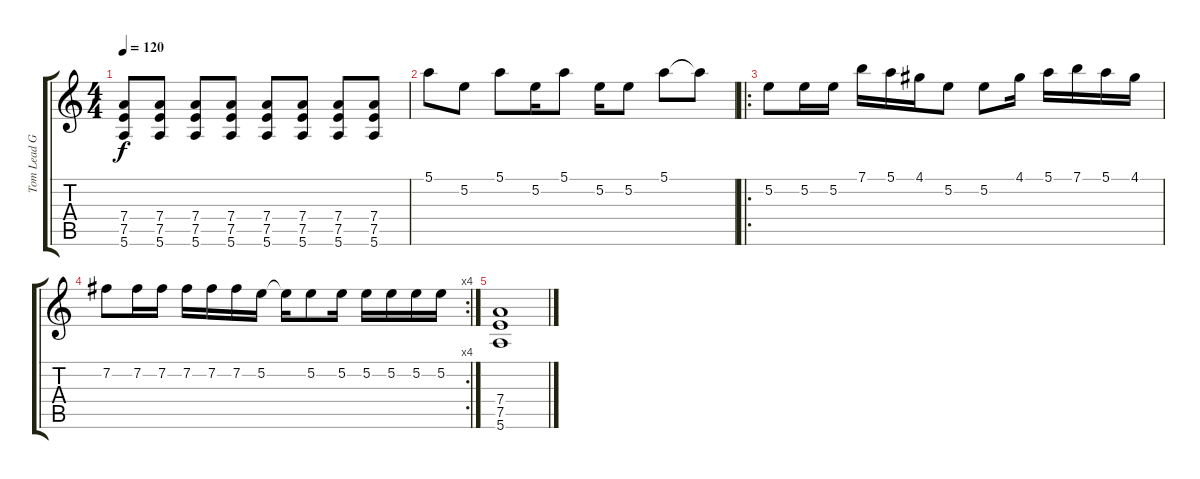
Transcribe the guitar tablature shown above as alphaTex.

\track ("Tom Lead Guitar" "Tom Lead G") {instrument distortionguitar}
\staff {score tabs}
\tuning (E4 B3 G3 D3 A2 E2) {hide}
\ts (4 4)
\tempo 120
\clef g2
\ks c
(7.4 7.5 5.6).8{dy f} (7.4 7.5 5.6).8 (7.4 7.5 5.6).8 (7.4 7.5 5.6).8 (7.4 7.5 5.6).8 (7.4 7.5 5.6).8 (7.4 7.5 5.6).8 (7.4 7.5 5.6).8 |
5.1.8 5.2.8 5.1.8 5.2.16 5.1.8 5.2.16 5.2.8 5.1.8 5.1{t}.8 |
\ro
5.2.8 5.2.16 5.2.16 7.1.16 5.1.16 4.1.16 5.2.8 5.2.8 4.1.16 5.1.16 7.1.16 5.1.16 4.1.16 |
\rc 4
7.2.8 7.2.16 7.2.16 7.2.16 7.2.16 7.2.16 5.2.16 5.2{t}.16 5.2.8 5.2.16 5.2.16 5.2.16 5.2.16 5.2.16 |
(7.4 7.5 5.6).1
